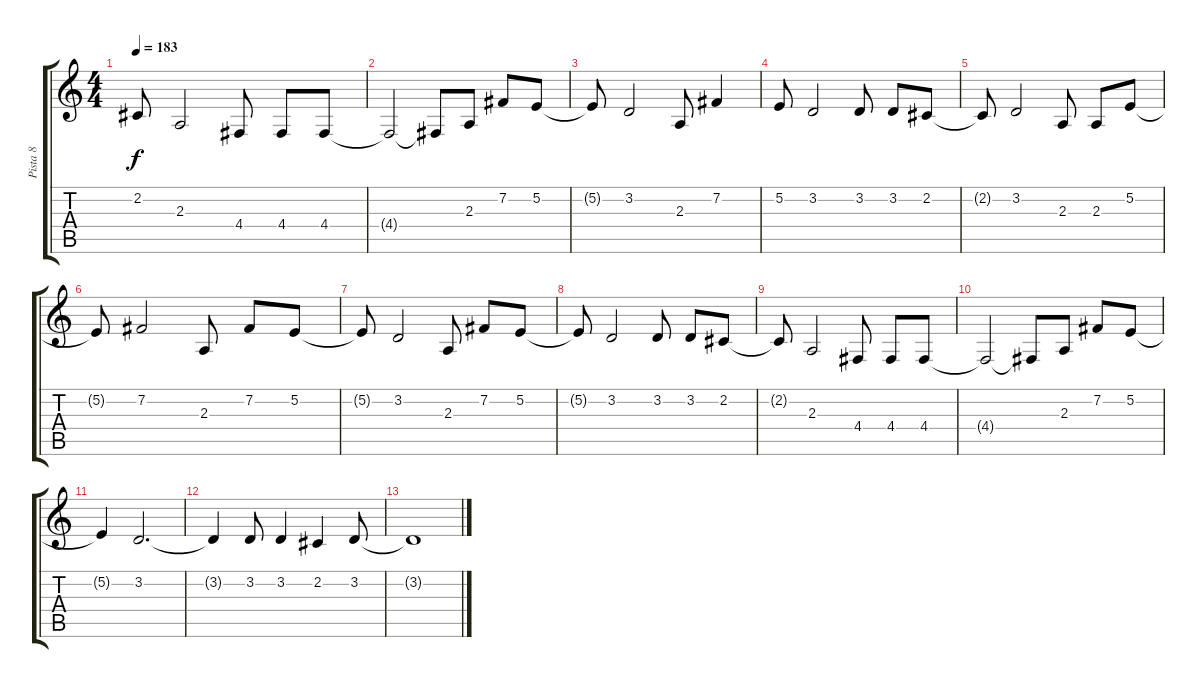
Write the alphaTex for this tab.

\track ("Pista 8" "Pista 8") {instrument electricgrandpiano}
\staff {score tabs}
\tuning (E4 B3 G3 D3 A2 E2) {hide}
\ts (4 4)
\tempo 183
\clef g2
\ks c
2.2{t}.8{dy f} 2.3.2 4.4.8 4.4.8 4.4.8 |
4.4{t}.2 4.4{t}.8 2.3.8 7.2.8 5.2.8 |
5.2{t}.8 3.2.2 2.3.8 7.2.4 |
5.2.8 3.2.2 3.2.8 3.2.8 2.2.8 |
2.2{t}.8 3.2.2 2.3.8 2.3.8 5.2.8 |
5.2{t}.8 7.2.2 2.3.8 7.2.8 5.2.8 |
5.2{t}.8 3.2.2 2.3.8 7.2.8 5.2.8 |
5.2{t}.8 3.2.2 3.2.8 3.2.8 2.2.8 |
2.2{t}.8 2.3.2 4.4.8 4.4.8 4.4.8 |
4.4{t}.2 4.4{t}.8 2.3.8 7.2.8 5.2.8 |
5.2{t}.4 3.2.2{d} |
3.2{t}.4 3.2.8 3.2.4 2.2.4 3.2.8 |
3.2{t}.1
